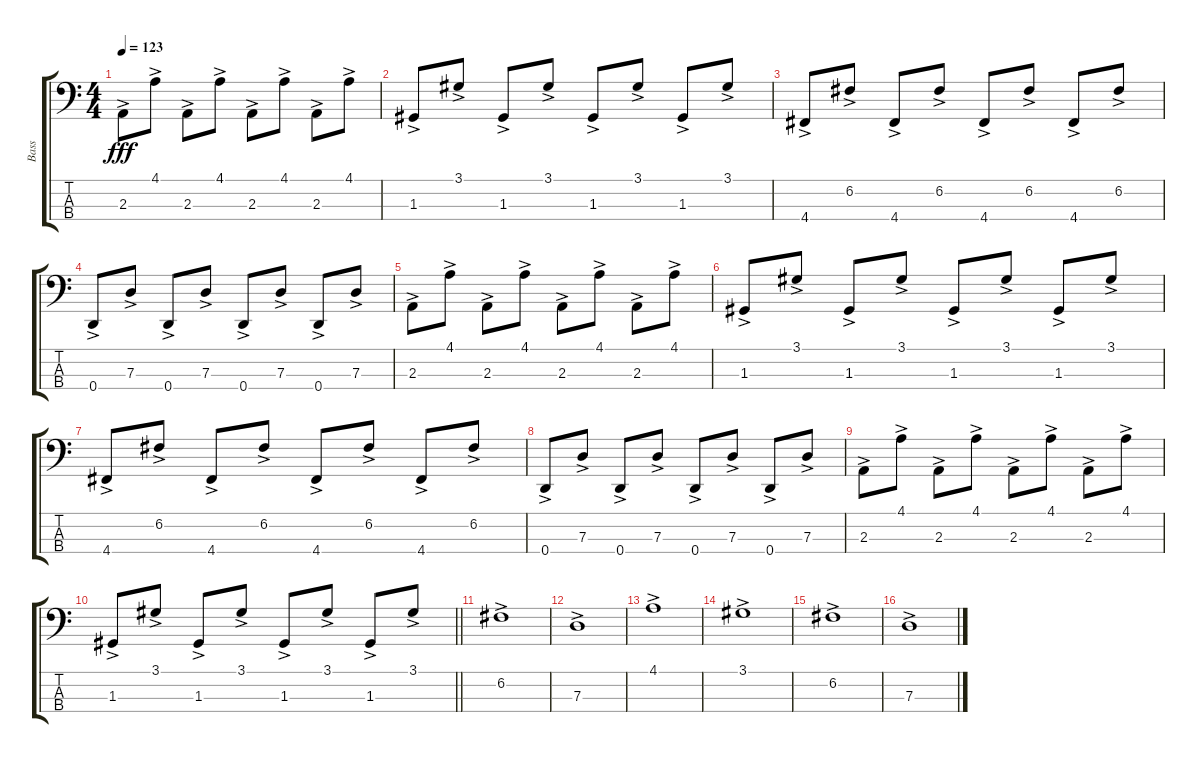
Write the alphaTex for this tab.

\track ("Bass" "Bass") {instrument synthbass1}
\staff {score tabs}
\tuning (F2 C2 G1 D1) {hide}
\ts (4 4)
\tempo 123
\clef f4
\ks c
2.3{ac}.8{dy fff} 4.1{ac}.8 2.3{ac}.8 4.1{ac}.8 2.3{ac}.8 4.1{ac}.8 2.3{ac}.8 4.1{ac}.8 |
1.3{ac}.8 3.1{ac}.8 1.3{ac}.8 3.1{ac}.8 1.3{ac}.8 3.1{ac}.8 1.3{ac}.8 3.1{ac}.8 |
4.4{ac}.8 6.2{ac}.8 4.4{ac}.8 6.2{ac}.8 4.4{ac}.8 6.2{ac}.8 4.4{ac}.8 6.2{ac}.8 |
0.4{ac}.8 7.3{ac}.8 0.4{ac}.8 7.3{ac}.8 0.4{ac}.8 7.3{ac}.8 0.4{ac}.8 7.3{ac}.8 |
2.3{ac}.8 4.1{ac}.8 2.3{ac}.8 4.1{ac}.8 2.3{ac}.8 4.1{ac}.8 2.3{ac}.8 4.1{ac}.8 |
1.3{ac}.8 3.1{ac}.8 1.3{ac}.8 3.1{ac}.8 1.3{ac}.8 3.1{ac}.8 1.3{ac}.8 3.1{ac}.8 |
4.4{ac}.8 6.2{ac}.8 4.4{ac}.8 6.2{ac}.8 4.4{ac}.8 6.2{ac}.8 4.4{ac}.8 6.2{ac}.8 |
0.4{ac}.8 7.3{ac}.8 0.4{ac}.8 7.3{ac}.8 0.4{ac}.8 7.3{ac}.8 0.4{ac}.8 7.3{ac}.8 |
2.3{ac}.8 4.1{ac}.8 2.3{ac}.8 4.1{ac}.8 2.3{ac}.8 4.1{ac}.8 2.3{ac}.8 4.1{ac}.8 |
\barLineRight lightlight
1.3{ac}.8 3.1{ac}.8 1.3{ac}.8 3.1{ac}.8 1.3{ac}.8 3.1{ac}.8 1.3{ac}.8 3.1{ac}.8 |
6.2{ac}.1 |
7.3{ac}.1 |
4.1{ac}.1 |
3.1{ac}.1 |
6.2{ac}.1 |
7.3{ac}.1
